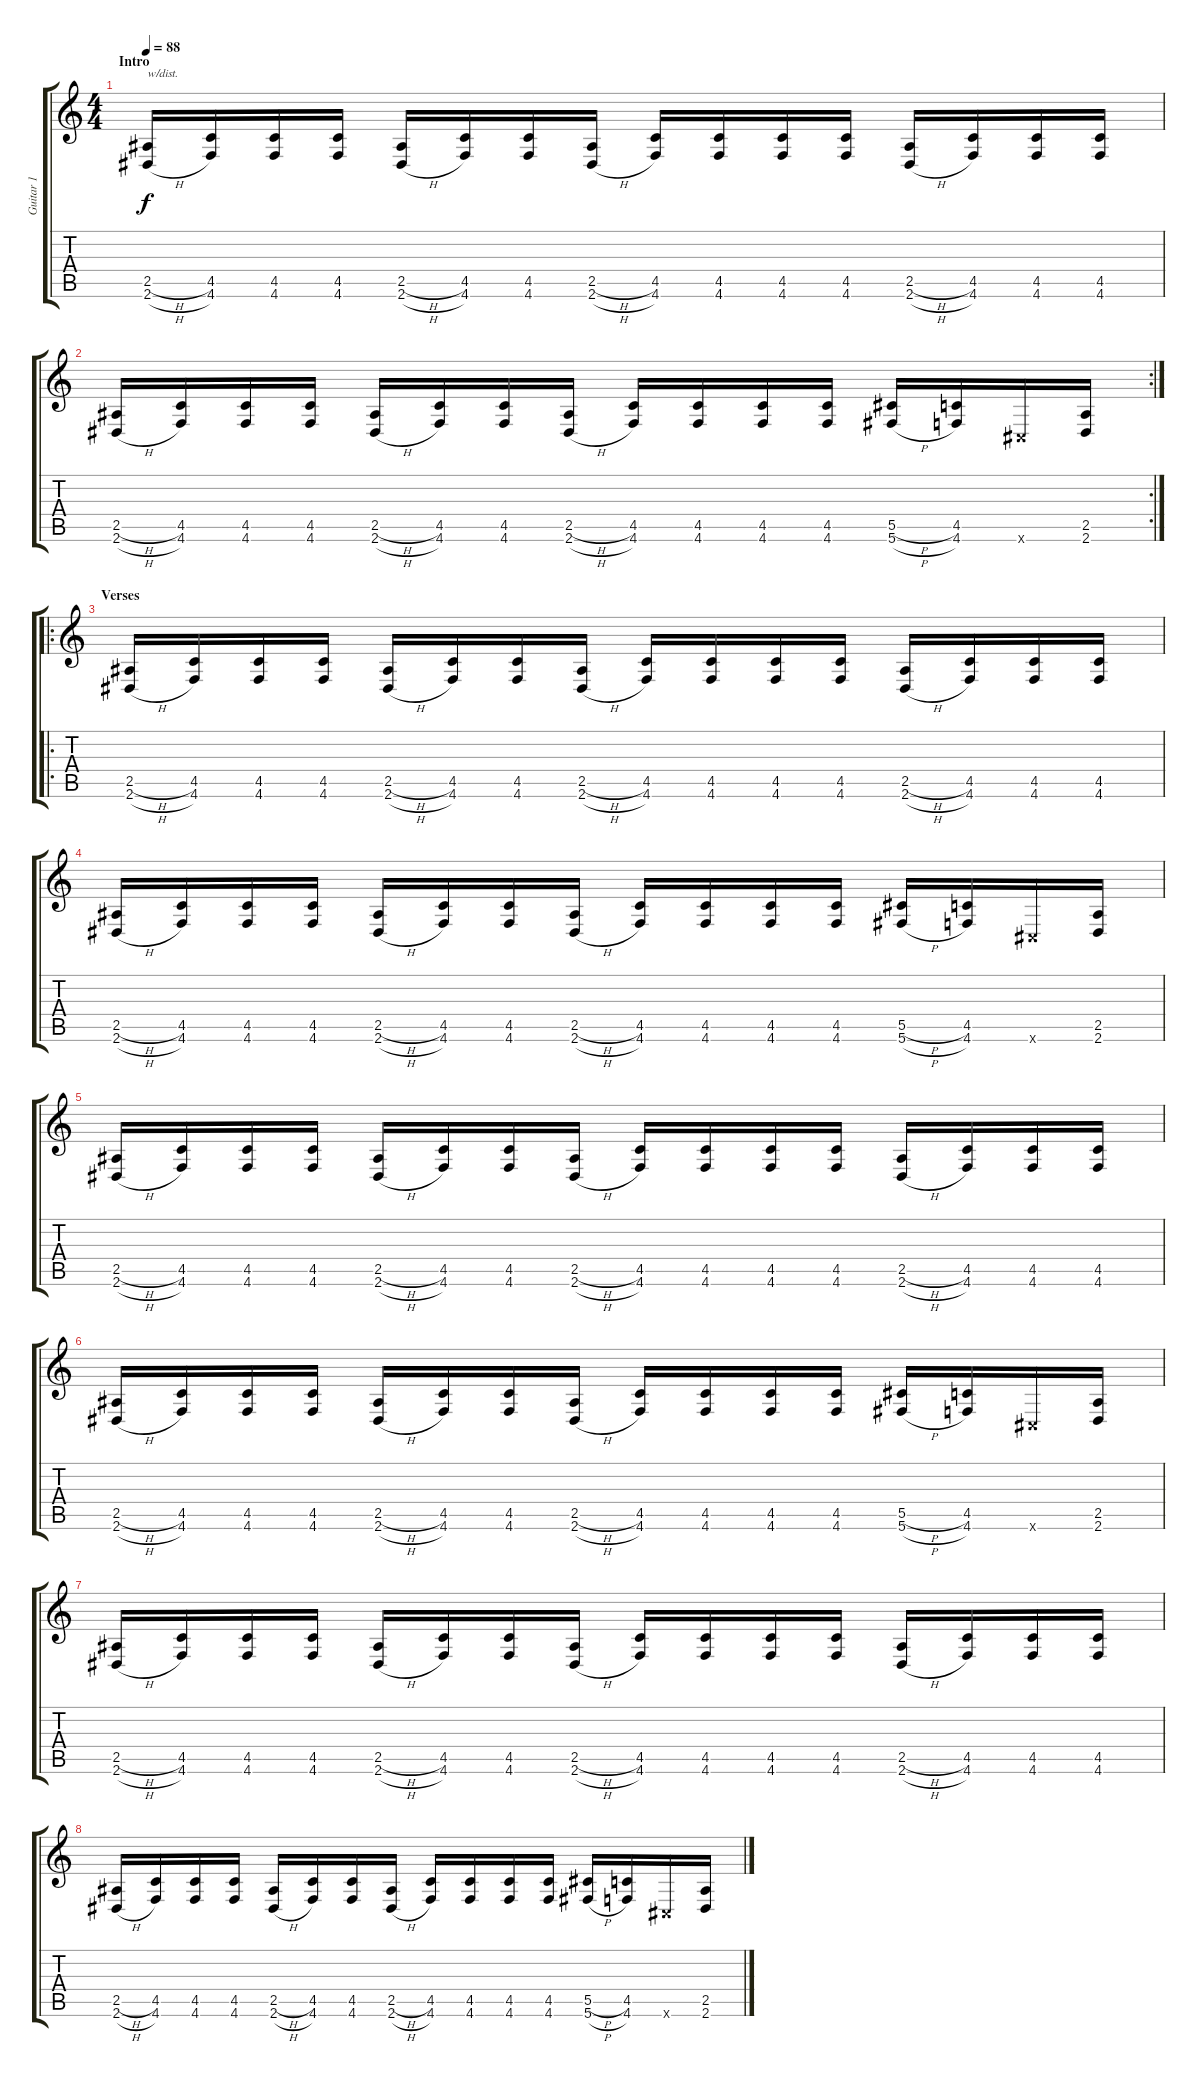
\track ("Guitar 1" "Guitar 1") {instrument distortionguitar}
\staff {score tabs}
\tuning (Eb4 Bb3 Gb3 Db3 Ab2 Db2) {hide}
\ts (4 4)
\section ("" "Intro")
\tempo 88
\clef g2
\ks c
(2.5{h} 2.6{h}).16{txt "w/dist." dy f instrument distortionguitar} (4.5 4.6).16 (4.5 4.6).16 (4.5 4.6).16 (2.5{h} 2.6{h}).16 (4.5 4.6).16 (4.5 4.6).16 (2.5{h} 2.6{h}).16 (4.5 4.6).16 (4.5 4.6).16 (4.5 4.6).16 (4.5 4.6).16 (2.5{h} 2.6{h}).16 (4.5 4.6).16 (4.5 4.6).16 (4.5 4.6).16 |
\rc 2
(2.5{h} 2.6{h}).16 (4.5 4.6).16 (4.5 4.6).16 (4.5 4.6).16 (2.5{h} 2.6{h}).16 (4.5 4.6).16 (4.5 4.6).16 (2.5{h} 2.6{h}).16 (4.5 4.6).16 (4.5 4.6).16 (4.5 4.6).16 (4.5 4.6).16 (5.5{h} 5.6{h}).16 (4.5 4.6).16 0.6{x}.16 (2.5 2.6).16 |
\ro
\section ("" "Verses")
(2.5{h} 2.6{h}).16 (4.5 4.6).16 (4.5 4.6).16 (4.5 4.6).16 (2.5{h} 2.6{h}).16 (4.5 4.6).16 (4.5 4.6).16 (2.5{h} 2.6{h}).16 (4.5 4.6).16 (4.5 4.6).16 (4.5 4.6).16 (4.5 4.6).16 (2.5{h} 2.6{h}).16 (4.5 4.6).16 (4.5 4.6).16 (4.5 4.6).16 |
(2.5{h} 2.6{h}).16 (4.5 4.6).16 (4.5 4.6).16 (4.5 4.6).16 (2.5{h} 2.6{h}).16 (4.5 4.6).16 (4.5 4.6).16 (2.5{h} 2.6{h}).16 (4.5 4.6).16 (4.5 4.6).16 (4.5 4.6).16 (4.5 4.6).16 (5.5{h} 5.6{h}).16 (4.5 4.6).16 0.6{x}.16 (2.5 2.6).16 |
(2.5{h} 2.6{h}).16 (4.5 4.6).16 (4.5 4.6).16 (4.5 4.6).16 (2.5{h} 2.6{h}).16 (4.5 4.6).16 (4.5 4.6).16 (2.5{h} 2.6{h}).16 (4.5 4.6).16 (4.5 4.6).16 (4.5 4.6).16 (4.5 4.6).16 (2.5{h} 2.6{h}).16 (4.5 4.6).16 (4.5 4.6).16 (4.5 4.6).16 |
(2.5{h} 2.6{h}).16 (4.5 4.6).16 (4.5 4.6).16 (4.5 4.6).16 (2.5{h} 2.6{h}).16 (4.5 4.6).16 (4.5 4.6).16 (2.5{h} 2.6{h}).16 (4.5 4.6).16 (4.5 4.6).16 (4.5 4.6).16 (4.5 4.6).16 (5.5{h} 5.6{h}).16 (4.5 4.6).16 0.6{x}.16 (2.5 2.6).16 |
(2.5{h} 2.6{h}).16 (4.5 4.6).16 (4.5 4.6).16 (4.5 4.6).16 (2.5{h} 2.6{h}).16 (4.5 4.6).16 (4.5 4.6).16 (2.5{h} 2.6{h}).16 (4.5 4.6).16 (4.5 4.6).16 (4.5 4.6).16 (4.5 4.6).16 (2.5{h} 2.6{h}).16 (4.5 4.6).16 (4.5 4.6).16 (4.5 4.6).16 |
(2.5{h} 2.6{h}).16 (4.5 4.6).16 (4.5 4.6).16 (4.5 4.6).16 (2.5{h} 2.6{h}).16 (4.5 4.6).16 (4.5 4.6).16 (2.5{h} 2.6{h}).16 (4.5 4.6).16 (4.5 4.6).16 (4.5 4.6).16 (4.5 4.6).16 (5.5{h} 5.6{h}).16 (4.5 4.6).16 0.6{x}.16 (2.5 2.6).16
